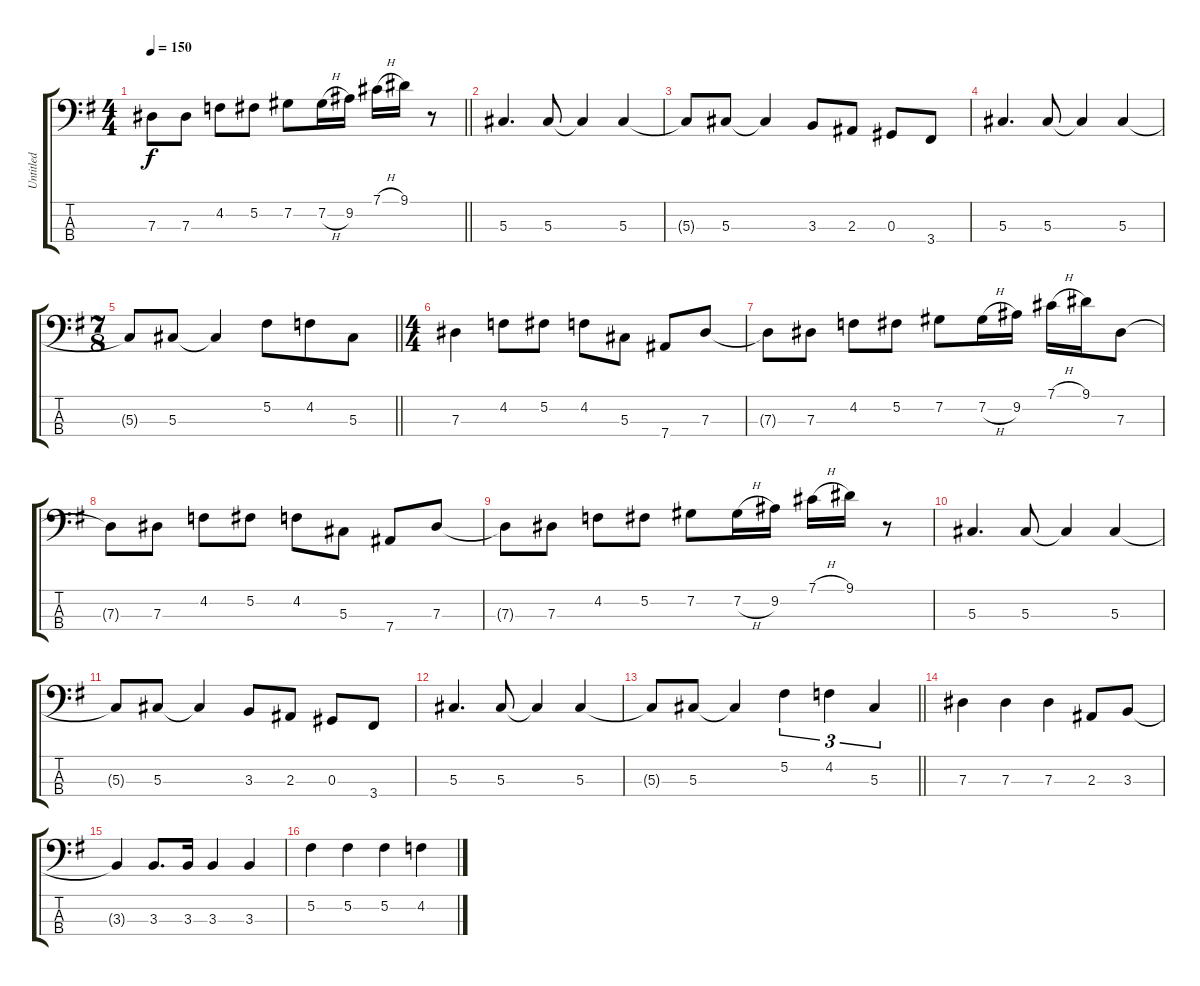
\track ("Untitled" "Untitled") {instrument electricbassfinger}
\staff {score tabs}
\tuning (Gb2 Db2 Ab1 Eb1) {hide}
\ts (4 4)
\tempo 150
\clef f4
\barLineRight lightlight
\ks g
7.3{t}.8{dy f} 7.3.8 4.2.8 5.2.8 7.2.8 7.2{h}.16 9.2.16 7.1{h}.16 9.1.16 r.8 |
5.3.4{d} 5.3.8 5.3{t}.4 5.3.4 |
5.3{t}.8 5.3.8 5.3{t}.4 3.3.8 2.3.8 0.3.8 3.4.8 |
5.3.4{d} 5.3.8 5.3{t}.4 5.3.4 |
\ts (7 8)
\barLineRight lightlight
5.3{t}.8 5.3.8 5.3{t}.4 5.2.8 4.2.8 5.3.8 |
\ts (4 4)
7.3.4 4.2.8 5.2.8 4.2.8 5.3.8 7.4.8 7.3.8 |
7.3{t}.8 7.3.8 4.2.8 5.2.8 7.2.8 7.2{h}.16 9.2.16 7.1{h}.16 9.1.16 7.3.8 |
7.3{t}.8 7.3.8 4.2.8 5.2.8 4.2.8 5.3.8 7.4.8 7.3.8 |
7.3{t}.8 7.3.8 4.2.8 5.2.8 7.2.8 7.2{h}.16 9.2.16 7.1{h}.16 9.1.16 r.8 |
5.3.4{d} 5.3.8 5.3{t}.4 5.3.4 |
5.3{t}.8 5.3.8 5.3{t}.4 3.3.8 2.3.8 0.3.8 3.4.8 |
5.3.4{d} 5.3.8 5.3{t}.4 5.3.4 |
\barLineRight lightlight
5.3{t}.8 5.3.8 5.3{t}.4 5.2.4{tu (3 2)} 4.2.4{tu (3 2)} 5.3.4{tu (3 2)} |
7.3.4 7.3.4 7.3.4 2.3.8 3.3.8 |
3.3{t}.4 3.3.8{d} 3.3.16 3.3.4 3.3.4 |
5.2.4 5.2.4 5.2.4 4.2.4
